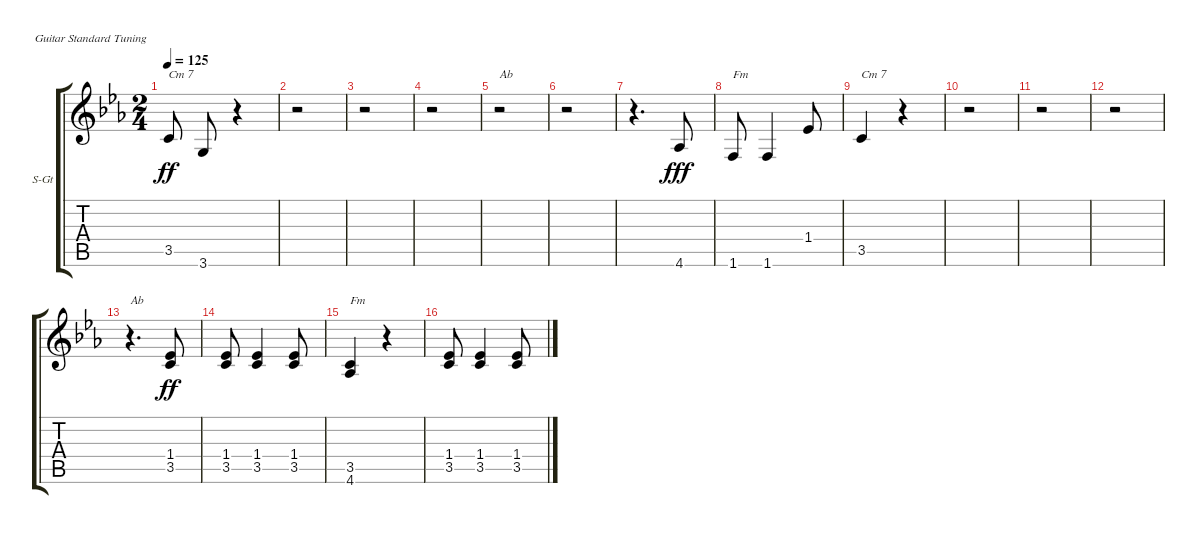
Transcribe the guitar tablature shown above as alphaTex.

\bracketExtendMode groupsimilarinstruments
\firstSystemTrackNameOrientation horizontal
\otherSystemsTrackNameOrientation horizontal
\track ("Вокал" "S-Gt") {instrument accordion}
\staff {score tabs}
\tuning (E4 B3 G3 D3 A2 E2)
\displaytranspose 12
\ts (2 4)
\tempo 125
\clef g2
\ks cminor
3.5.8{txt "Cm 7" dy ff beam split} 3.6.8 r.4 |
r.2 |
r.2 |
r.2 |
r.2{txt "Ab"} |
r.2 |
r.4{d} 4.6.8{dy fff} |
1.6.8{txt "Fm"} 1.6.4 1.4.8 |
3.5.4{txt "Cm 7"} r.4 |
r.2 |
r.2 |
r.2 |
r.4{d txt "Ab"} (1.4 3.5).8{dy ff} |
(1.4 3.5).8 (1.4 3.5).4 (1.4 3.5).8 |
(3.5 4.6).4{txt "Fm"} r.4 |
(1.4 3.5).8 (1.4 3.5).4 (1.4 3.5).8
